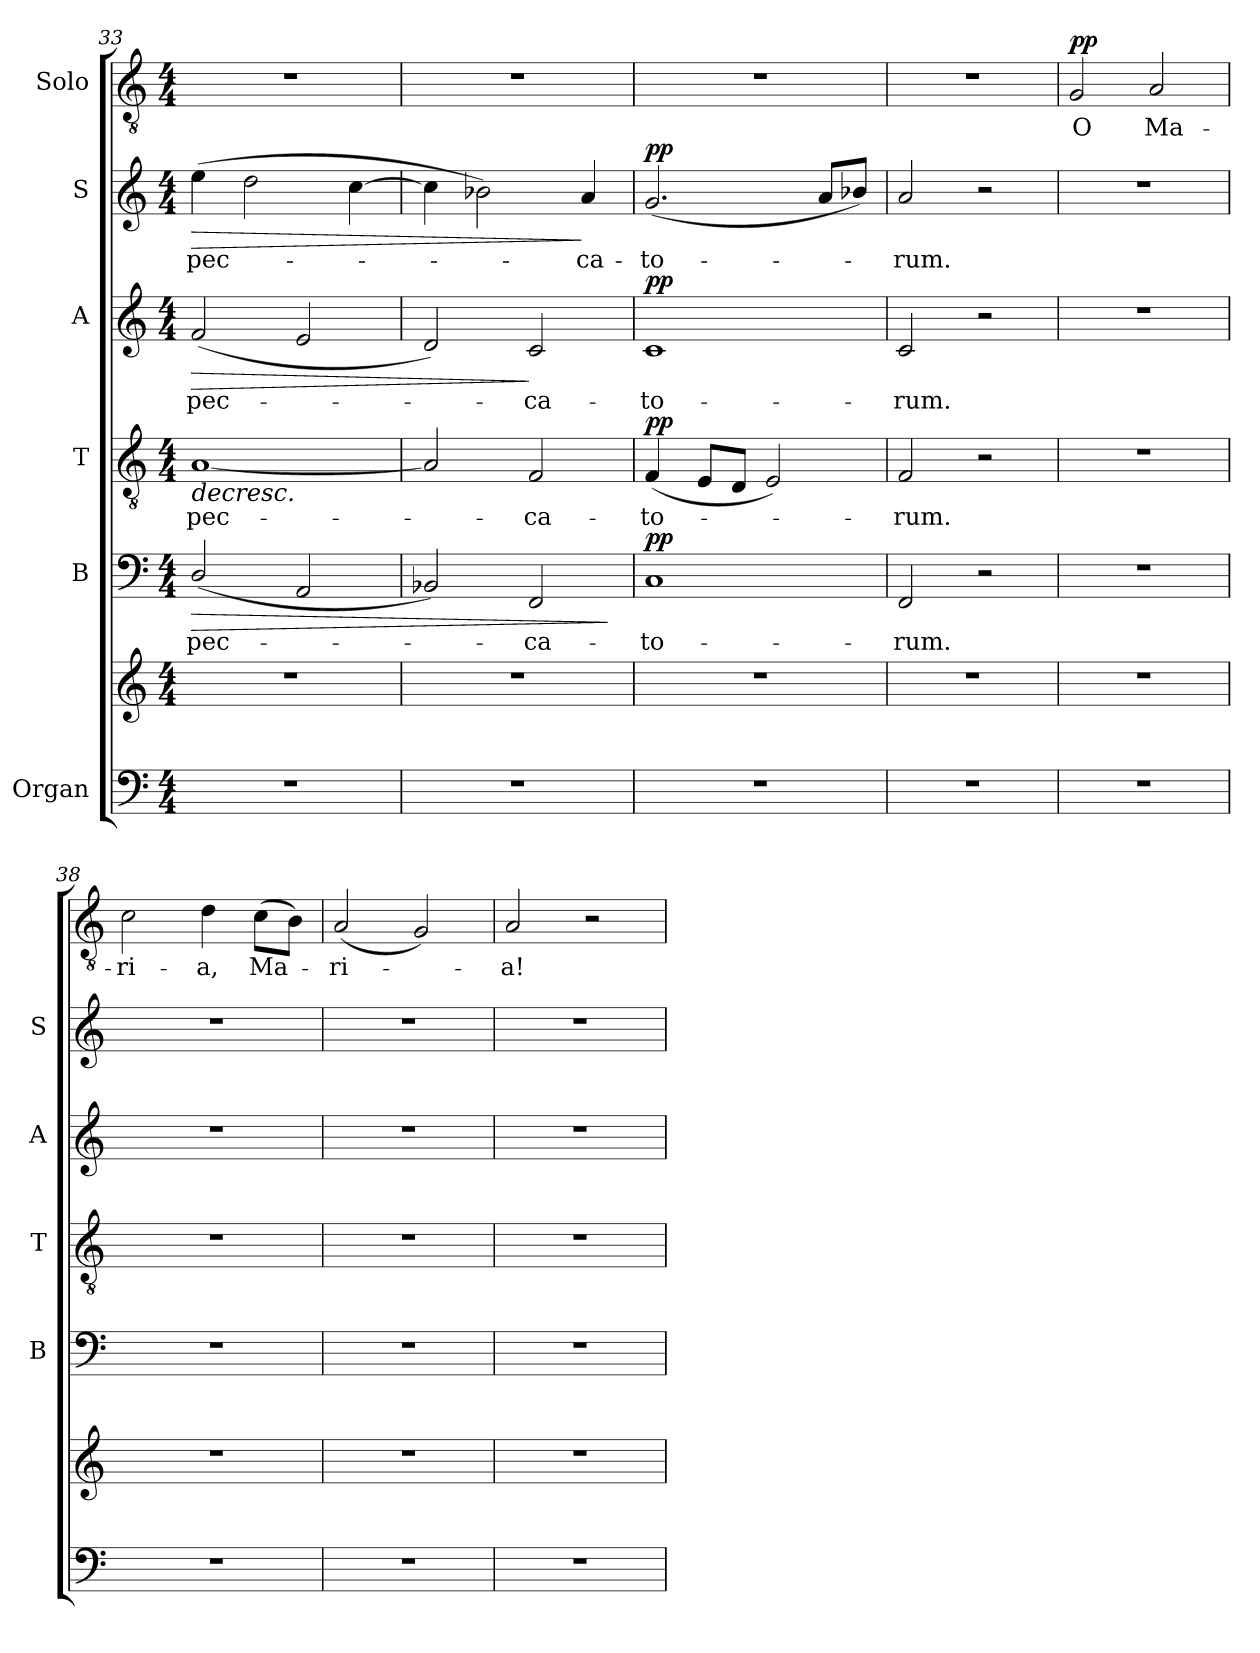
**kern	**kern	**kern	**text	**dynam	**kern	**text	**dynam	**kern	**text	**dynam	**kern	**text	**dynam	**kern	**text	**dynam
*part6	*part6	*part5	*part5	*part5	*part4	*part4	*part4	*part3	*part3	*part3	*part2	*part2	*part2	*part1	*part1	*part1
*staff7	*staff6	*staff5	*staff5	*staff5	*staff4	*staff4	*staff4	*staff3	*staff3	*staff3	*staff2	*staff2	*staff2	*staff1	*staff1	*staff1
*I"Organ	*	*I"B	*	*	*I"T	*	*	*I"A	*	*	*I"S	*	*	*I"Solo	*	*
*	*	*I'B	*	*	*I'T	*	*	*I'A	*	*	*I'S	*	*	*	*	*
*clefF4	*clefG2	*clefF4	*	*	*clefGv2	*	*	*clefG2	*	*	*clefG2	*	*	*clefGv2	*	*
*k[]	*k[]	*k[]	*	*	*k[]	*	*	*k[]	*	*	*k[]	*	*	*k[]	*	*
*C:	*C:	*C:	*	*	*C:	*	*	*C:	*	*	*C:	*	*	*C:	*	*
*M4/4	*M4/4	*M4/4	*	*	*M4/4	*	*	*M4/4	*	*	*M4/4	*	*	*M4/4	*	*
=33	=33	=33	=33	=33	=33	=33	=33	=33	=33	=33	=33	=33	=33	=33	=33	=33
!	!	!	!	!LO:HP:b	!	!	!LO:HP:b	!	!	!LO:HP:b	!	!	!LO:HP:b	!	!	!
1r	1r	(2D/	pec-	>	[1A	pec-	>	(2f/	pec-	>	(4ee\	pec-	>	1r	.	.
.	.	.	.	.	.	.	.	.	.	.	2dd\	.	.	.	.	.
.	.	2AA/	.	.	.	.	.	2e/	.	.	.	.	.	.	.	.
.	.	.	.	.	.	.	.	.	.	.	[4cc\	.	.	.	.	.
=34	=34	=34	=34	=34	=34	=34	=34	=34	=34	=34	=34	=34	=34	=34	=34	=34
1r	1r	2BB-X/)	.	.	2A/]	.	.	2d/)	.	.	4cc\]	.	.	1r	.	.
.	.	.	.	.	.	.	.	.	.	.	2b-X\)	.	.	.	.	.
.	.	2FF/	ca-	.	2F/	ca-	.	2c/	ca-	]	.	.	.	.	.	.
.	.	.	.	.	.	.	.	.	.	.	4a/	ca-	]	.	.	.
.	.	.	.	]	.	.	.	.	.	.	.	.	.	.	.	.
=35	=35	=35	=35	=35	=35	=35	=35	=35	=35	=35	=35	=35	=35	=35	=35	=35
!	!	!	!	!LO:DY:a	!	!	!LO:DY:a	!	!	!LO:DY:a	!	!	!LO:DY:a	!	!	!
1r	1r	1C	to-	pp	(4F/	to-	pp	1c	to-	pp	(2.g/	to-	pp	1r	.	.
.	.	.	.	.	8E/L	.	.	.	.	.	.	.	.	.	.	.
.	.	.	.	.	8D/J	.	.	.	.	.	.	.	.	.	.	.
.	.	.	.	.	2E/)	.	.	.	.	.	.	.	.	.	.	.
.	.	.	.	.	.	.	.	.	.	.	8a/L	.	.	.	.	.
.	.	.	.	.	.	.	.	.	.	.	8b-X/J)	.	.	.	.	.
.	.	.	.	.	.	.	]	.	.	.	.	.	.	.	.	.
=36	=36	=36	=36	=36	=36	=36	=36	=36	=36	=36	=36	=36	=36	=36	=36	=36
1r	1r	2FF/	rum.	.	2F/	rum.	.	2c/	rum.	.	2a/	rum.	.	1r	.	.
.	.	2r	.	.	2r	.	.	2r	.	.	2r	.	.	.	.	.
=37	=37	=37	=37	=37	=37	=37	=37	=37	=37	=37	=37	=37	=37	=37	=37	=37
!	!	!	!	!	!	!	!	!	!	!	!	!	!	!	!	!LO:DY:a
1r	1r	1r	.	.	1r	.	.	1r	.	.	1r	.	.	2G/	O	pp
.	.	.	.	.	.	.	.	.	.	.	.	.	.	2A/	Ma-	.
=38	=38	=38	=38	=38	=38	=38	=38	=38	=38	=38	=38	=38	=38	=38	=38	=38
1r	1r	1r	.	.	1r	.	.	1r	.	.	1r	.	.	2c\	ri-	.
.	.	.	.	.	.	.	.	.	.	.	.	.	.	4d\	a,	.
.	.	.	.	.	.	.	.	.	.	.	.	.	.	(8c\L	Ma-	.
.	.	.	.	.	.	.	.	.	.	.	.	.	.	8B\J)	.	.
=39	=39	=39	=39	=39	=39	=39	=39	=39	=39	=39	=39	=39	=39	=39	=39	=39
1r	1r	1r	.	.	1r	.	.	1r	.	.	1r	.	.	(2A/	ri-	.
.	.	.	.	.	.	.	.	.	.	.	.	.	.	2G/)	.	.
=40	=40	=40	=40	=40	=40	=40	=40	=40	=40	=40	=40	=40	=40	=40	=40	=40
1r	1r	1r	.	.	1r	.	.	1r	.	.	1r	.	.	2A/	a!	.
.	.	.	.	.	.	.	.	.	.	.	.	.	.	2r	.	.
=	=	=	=	=	=	=	=	=	=	=	=	=	=	=	=	=
*-	*-	*-	*-	*-	*-	*-	*-	*-	*-	*-	*-	*-	*-	*-	*-	*-
